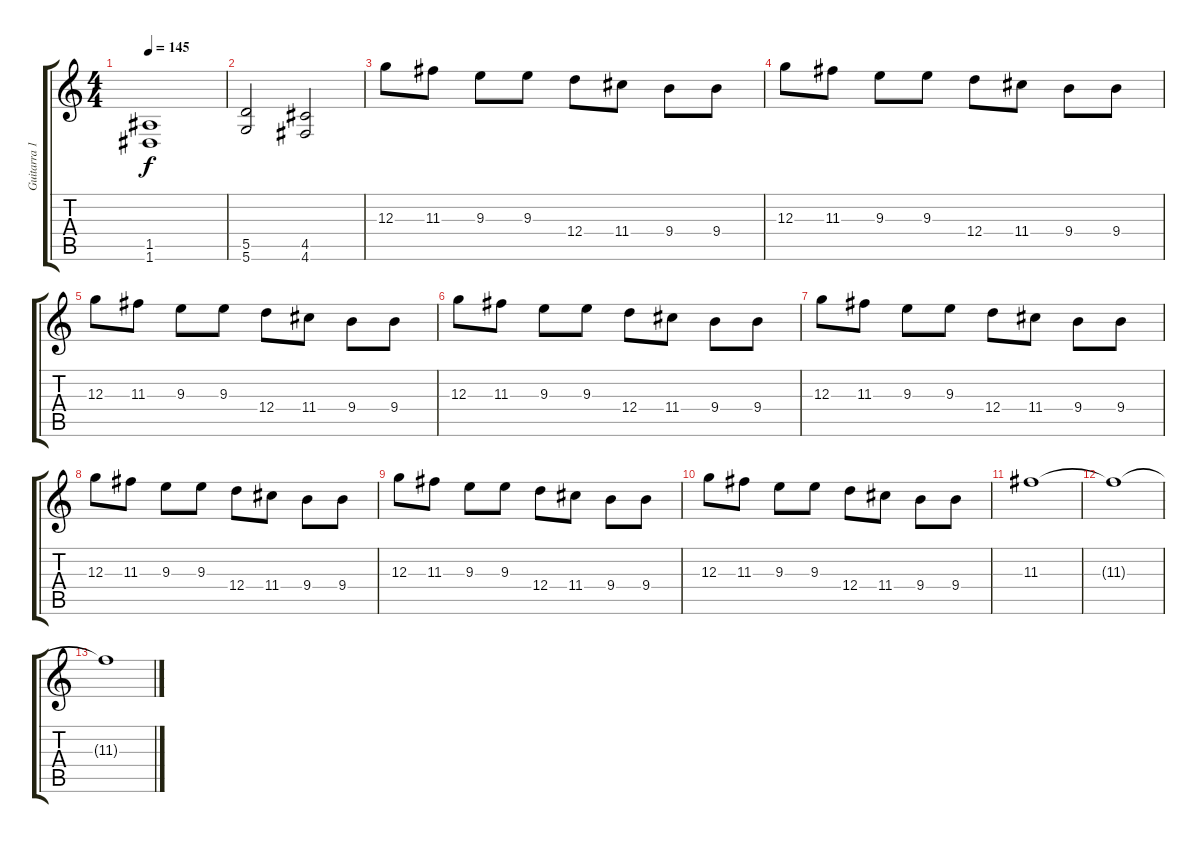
\track ("Guitarra 1" "Guitarra 1") {instrument distortionguitar}
\staff {score tabs}
\tuning (E4 B3 G3 D3 A2 D2) {hide}
\ts (4 4)
\tempo 145
\clef g2
\ks c
(1.5 1.6).1{dy f} |
(5.5 5.6).2 (4.5 4.6).2 |
12.3.8 11.3.8 9.3.8 9.3.8 12.4.8 11.4.8 9.4.8 9.4.8 |
12.3.8 11.3.8 9.3.8 9.3.8 12.4.8 11.4.8 9.4.8 9.4.8 |
12.3.8 11.3.8 9.3.8 9.3.8 12.4.8 11.4.8 9.4.8 9.4.8 |
12.3.8 11.3.8 9.3.8 9.3.8 12.4.8 11.4.8 9.4.8 9.4.8 |
12.3.8 11.3.8 9.3.8 9.3.8 12.4.8 11.4.8 9.4.8 9.4.8 |
12.3.8 11.3.8 9.3.8 9.3.8 12.4.8 11.4.8 9.4.8 9.4.8 |
12.3.8 11.3.8 9.3.8 9.3.8 12.4.8 11.4.8 9.4.8 9.4.8 |
12.3.8 11.3.8 9.3.8 9.3.8 12.4.8 11.4.8 9.4.8 9.4.8 |
11.3.1{volume 0} |
11.3{t}.1 |
11.3{t}.1
